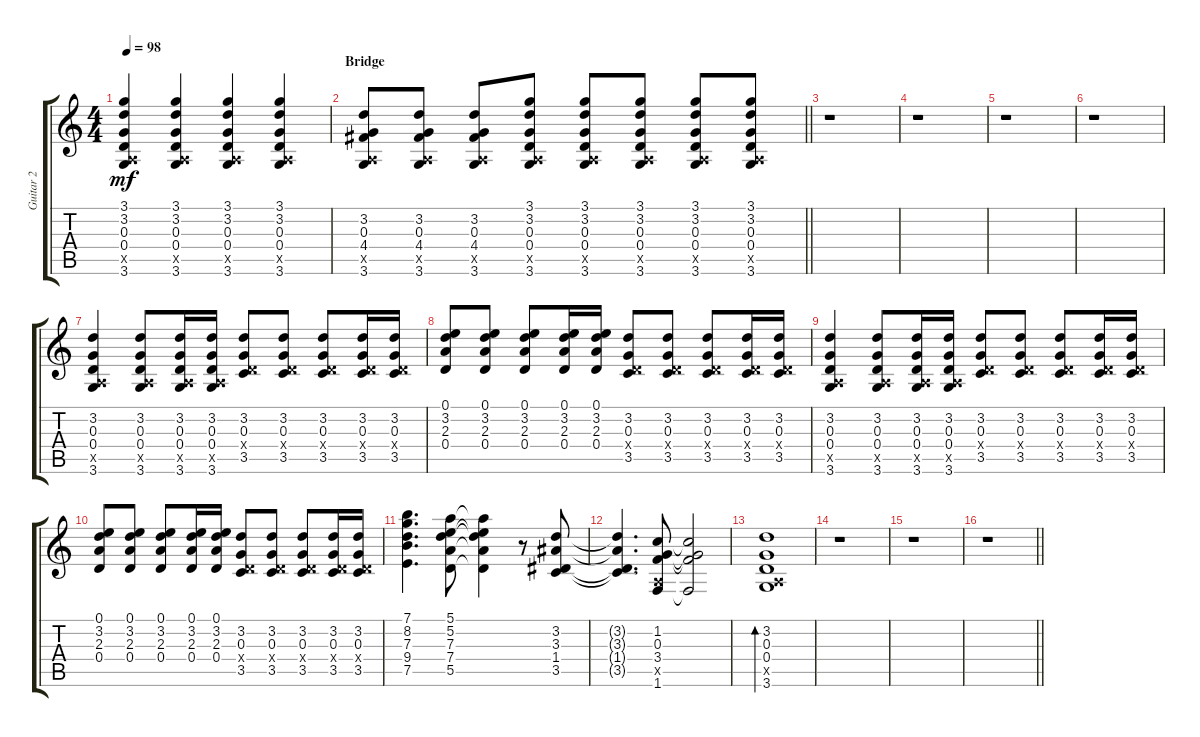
\track ("Guitar 2" "Guitar 2") {instrument acousticguitarnylon}
\staff {score tabs}
\tuning (E4 B3 G3 D3 A2 E2) {hide}
\ts (4 4)
\tempo 98
\clef g2
\ks c
(3.1 3.2 0.3 0.4 0.5{x} 3.6).4{dy mf} (3.1 3.2 0.3 0.4 0.5{x} 3.6).4 (3.1 3.2 0.3 0.4 0.5{x} 3.6).4 (3.1 3.2 0.3 0.4 0.5{x} 3.6).4 |
\section ("" "Bridge")
\barLineRight lightlight
(3.2 0.3 4.4 0.5{x} 3.6).8 (3.2 0.3 4.4 0.5{x} 3.6).8 (3.2 0.3 4.4 0.5{x} 3.6).8 (3.1 3.2 0.3 0.4 0.5{x} 3.6).8 (3.1 3.2 0.3 0.4 0.5{x} 3.6).8 (3.1 3.2 0.3 0.4 0.5{x} 3.6).8 (3.1 3.2 0.3 0.4 0.5{x} 3.6).8 (3.1 3.2 0.3 0.4 0.5{x} 3.6).8 |
r.1 |
r.1 |
r.1 |
r.1 |
(3.2 0.3 0.4 0.5{x} 3.6).4 (3.2 0.3 0.4 0.5{x} 3.6).8 (3.2 0.3 0.4 0.5{x} 3.6).16 (3.2 0.3 0.4 0.5{x} 3.6).16 (3.2 0.3 0.4{x} 3.5).8 (3.2 0.3 0.4{x} 3.5).8 (3.2 0.3 0.4{x} 3.5).8 (3.2 0.3 0.4{x} 3.5).16 (3.2 0.3 0.4{x} 3.5).16 |
(0.1 3.2 2.3 0.4).8 (0.1 3.2 2.3 0.4).8 (0.1 3.2 2.3 0.4).8 (0.1 3.2 2.3 0.4).16 (0.1 3.2 2.3 0.4).16 (3.2 0.3 0.4{x} 3.5).8 (3.2 0.3 0.4{x} 3.5).8 (3.2 0.3 0.4{x} 3.5).8 (3.2 0.3 0.4{x} 3.5).16 (3.2 0.3 0.4{x} 3.5).16 |
(3.2 0.3 0.4 0.5{x} 3.6).4 (3.2 0.3 0.4 0.5{x} 3.6).8 (3.2 0.3 0.4 0.5{x} 3.6).16 (3.2 0.3 0.4 0.5{x} 3.6).16 (3.2 0.3 0.4{x} 3.5).8 (3.2 0.3 0.4{x} 3.5).8 (3.2 0.3 0.4{x} 3.5).8 (3.2 0.3 0.4{x} 3.5).16 (3.2 0.3 0.4{x} 3.5).16 |
(0.1 3.2 2.3 0.4).8 (0.1 3.2 2.3 0.4).8 (0.1 3.2 2.3 0.4).8 (0.1 3.2 2.3 0.4).16 (0.1 3.2 2.3 0.4).16 (3.2 0.3 0.4{x} 3.5).8 (3.2 0.3 0.4{x} 3.5).8 (3.2 0.3 0.4{x} 3.5).8 (3.2 0.3 0.4{x} 3.5).16 (3.2 0.3 0.4{x} 3.5).16 |
(7.1 8.2 7.3 9.4 7.5).4{d} (5.1 5.2 7.3 7.4 5.5).8 (5.1{t} 5.2{t} 7.3{t} 7.4{t} 5.5{t}).4 r.8 (3.2 3.3 1.4 3.5).8 |
(3.2{t} 3.3{t} 1.4{t} 3.5{t}).4{d} (1.2 0.3 3.4 0.5{x} 1.6).8 (1.2{t} 0.3{t} 3.4{t} 1.6{t}).2 |
(3.2 0.3 0.4 0.5{x} 3.6).1{bd 120} |
r.1 |
r.1 |
\barLineRight lightlight
r.1
